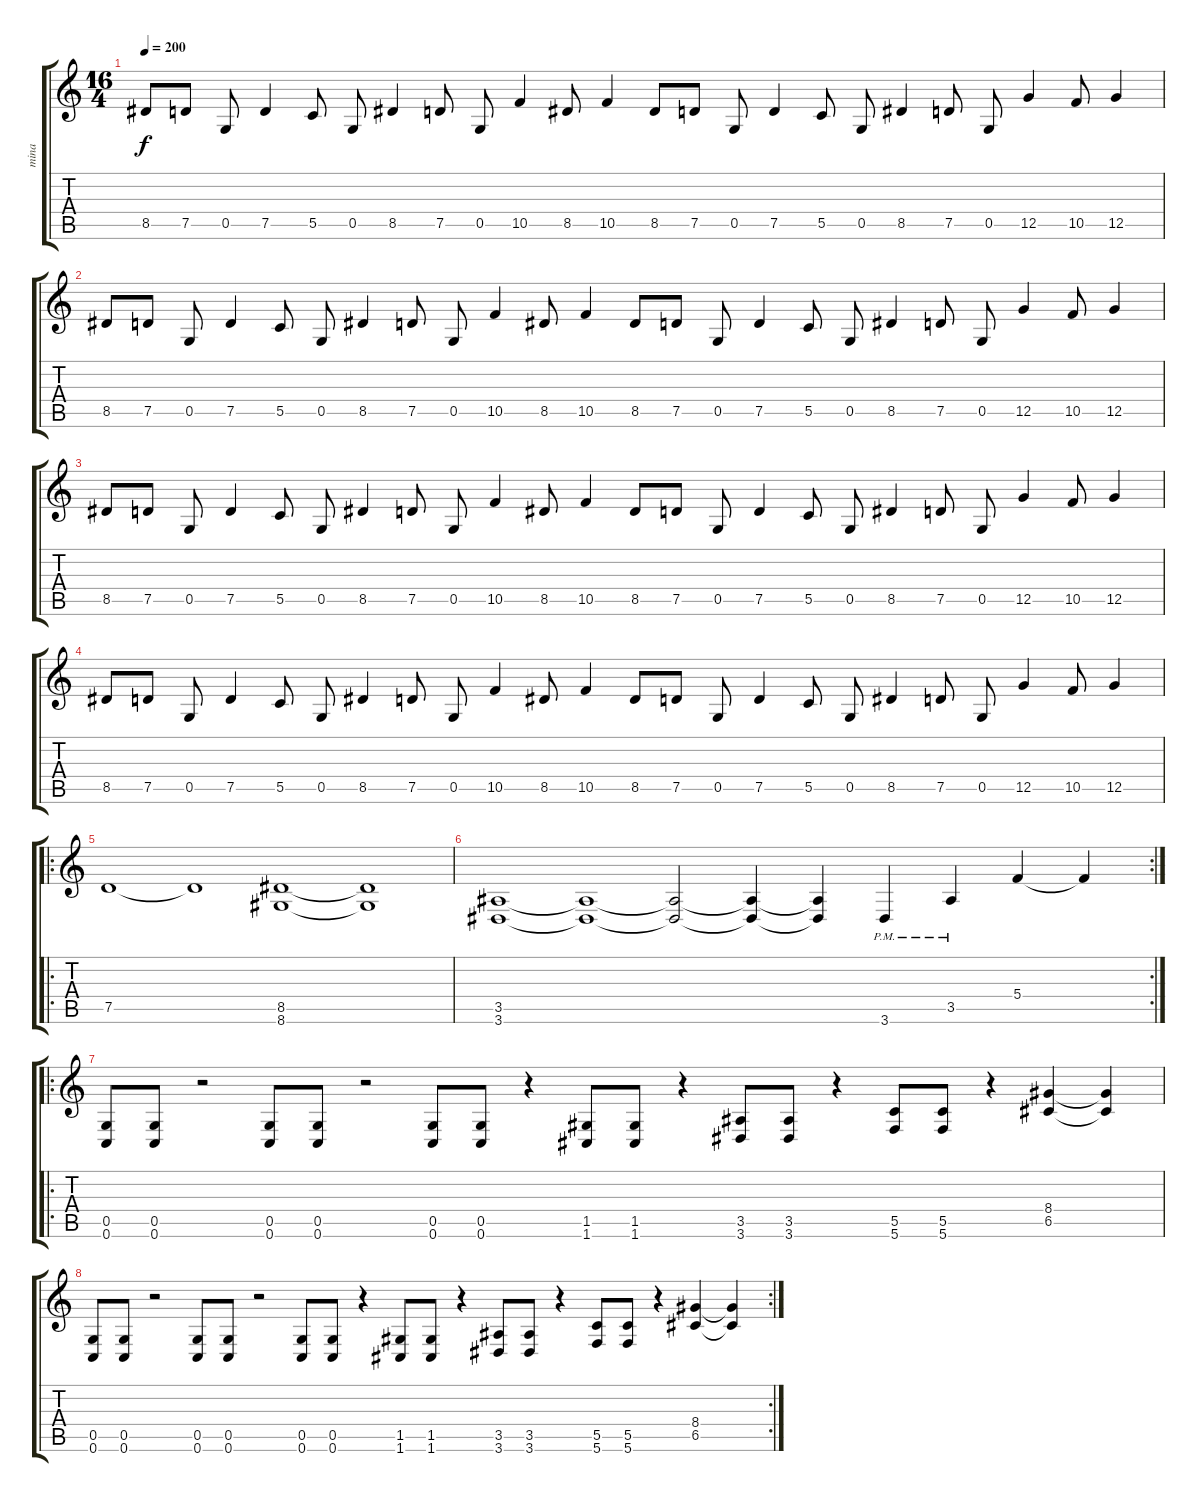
\track ("mina" "mina") {instrument distortionguitar}
\staff {score tabs}
\tuning (D4 A3 F3 C3 G2 C2) {hide}
\ts (16 4)
\tempo 200
\clef g2
\ks c
8.5.8{dy f} 7.5.8 0.5.8 7.5.4 5.5.8 0.5.8 8.5.4 7.5.8 0.5.8 10.5.4 8.5.8 10.5.4 8.5.8 7.5.8 0.5.8 7.5.4 5.5.8 0.5.8 8.5.4 7.5.8 0.5.8 12.5.4 10.5.8 12.5.4 |
8.5.8 7.5.8 0.5.8 7.5.4 5.5.8 0.5.8 8.5.4 7.5.8 0.5.8 10.5.4 8.5.8 10.5.4 8.5.8 7.5.8 0.5.8 7.5.4 5.5.8 0.5.8 8.5.4 7.5.8 0.5.8 12.5.4 10.5.8 12.5.4 |
8.5.8 7.5.8 0.5.8 7.5.4 5.5.8 0.5.8 8.5.4 7.5.8 0.5.8 10.5.4 8.5.8 10.5.4 8.5.8 7.5.8 0.5.8 7.5.4 5.5.8 0.5.8 8.5.4 7.5.8 0.5.8 12.5.4 10.5.8 12.5.4 |
8.5.8 7.5.8 0.5.8 7.5.4 5.5.8 0.5.8 8.5.4 7.5.8 0.5.8 10.5.4 8.5.8 10.5.4 8.5.8 7.5.8 0.5.8 7.5.4 5.5.8 0.5.8 8.5.4 7.5.8 0.5.8 12.5.4 10.5.8 12.5.4 |
\ro
7.5.1 7.5{t}.1 (8.5 8.6).1 (8.5{t} 8.6{t}).1 |
\rc 2
(3.5 3.6).1 (3.5{t} 3.6{t}).1 (3.5{t} 3.6{t}).2 (3.5{t} 3.6{t}).4 (3.5{t} 3.6{t}).4 3.6{pm}.4 3.5{pm}.4 5.4.4 5.4{t}.4 |
\ro
(0.5 0.6).8 (0.5 0.6).8 r.2 (0.5 0.6).8 (0.5 0.6).8 r.2 (0.5 0.6).8 (0.5 0.6).8 r.4 (1.5 1.6).8 (1.5 1.6).8 r.4 (3.5 3.6).8 (3.5 3.6).8 r.4 (5.5 5.6).8 (5.5 5.6).8 r.4 (8.4 6.5).4 (8.4{t} 6.5{t}).4 |
\rc 2
(0.5 0.6).8 (0.5 0.6).8 r.2 (0.5 0.6).8 (0.5 0.6).8 r.2 (0.5 0.6).8 (0.5 0.6).8 r.4 (1.5 1.6).8 (1.5 1.6).8 r.4 (3.5 3.6).8 (3.5 3.6).8 r.4 (5.5 5.6).8 (5.5 5.6).8 r.4 (8.4 6.5).4 (8.4{t} 6.5{t}).4
